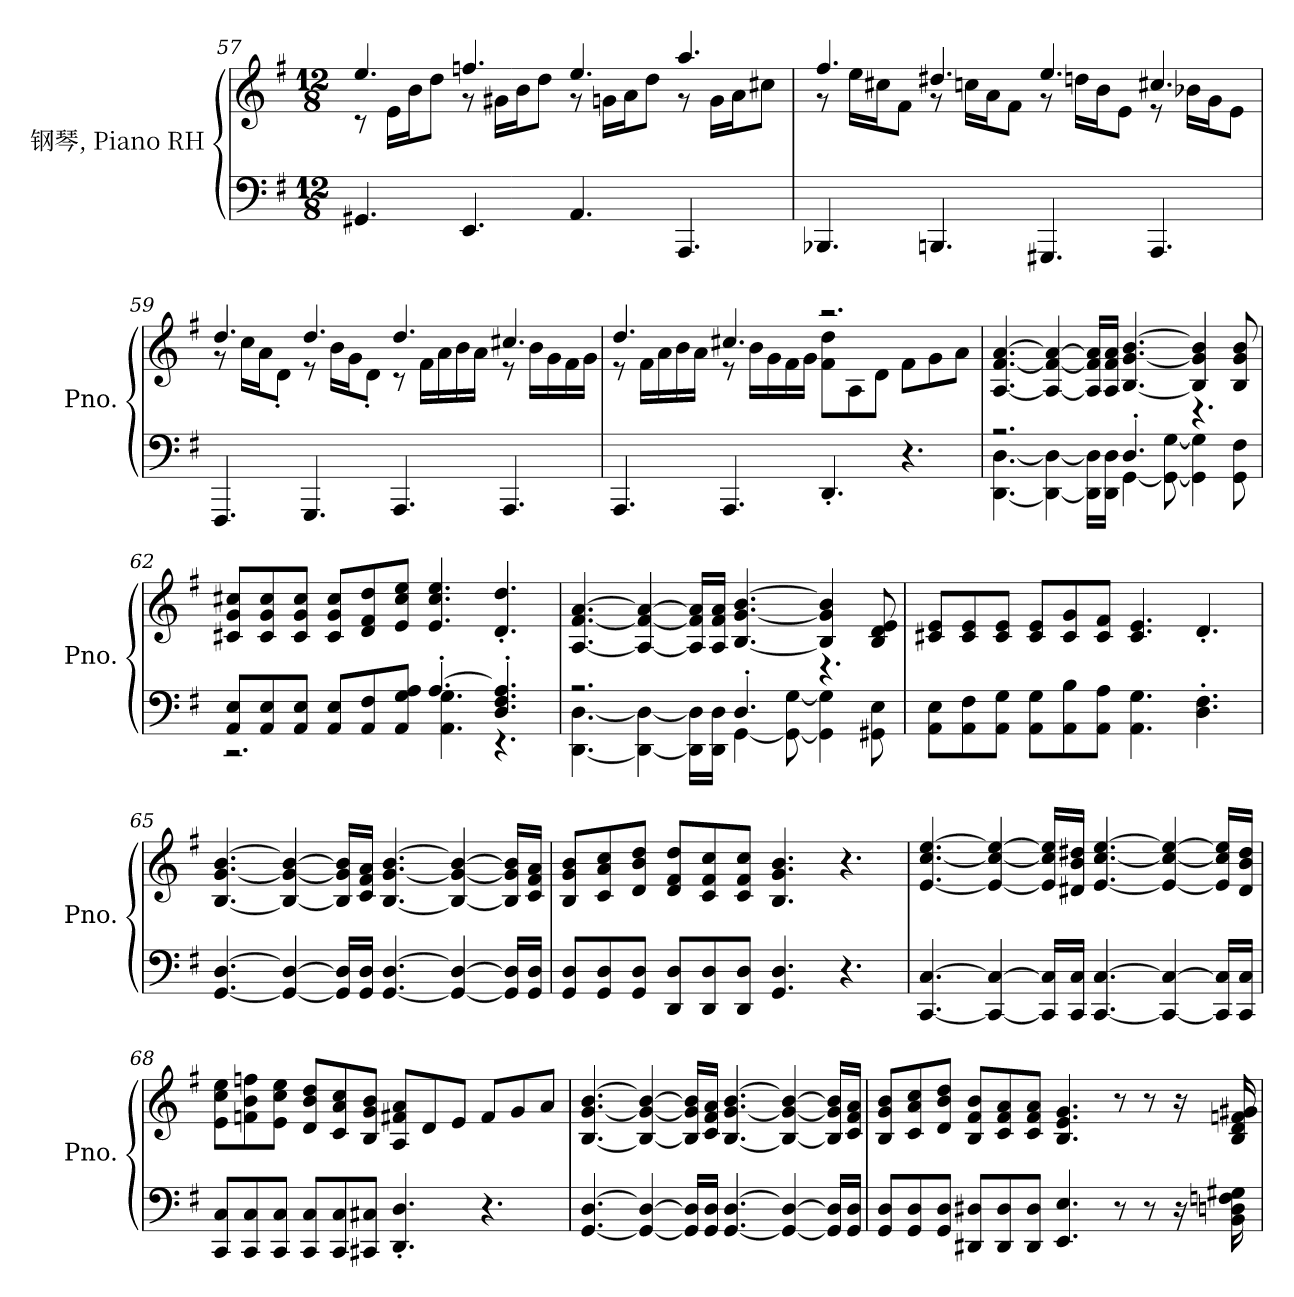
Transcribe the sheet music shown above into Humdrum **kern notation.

**kern	**kern
*part1	*part1
*staff2	*staff1
*I"钢琴, Piano RH	*
*I'Pno.	*
*clefF4	*clefG2
*k[f#]	*k[f#]
*M12/8	*M12/8
*MM92	*MM92
=57	=57
*	*^
4.GG#X/	4.ee/	8r
.	.	16e\LL
.	.	16b\J
.	.	8dd\J
4.EE/	4.ffn/	8r
.	.	16g#X\LL
.	.	16b\J
.	.	8dd\J
4.AA/	4.ee/	8r
.	.	16gn\LL
.	.	16a\J
.	.	8dd\J
4.AAA/	4.aa/	8r
.	.	16g\LL
.	.	16a\J
.	.	8cc#X\J
!!LO:LB:g=z	!!
=58	=58	=58
4.BBB-X/	4.ff#/	8r
.	.	16ee\LL
.	.	16cc#X\J
.	.	8f#\J
4.BBBn/	4.dd#X/	8r
.	.	16ccn\LL
.	.	16a\J
.	.	8f#\J
4.GGG#X/	4.ee/	8r
.	.	16ddn\LL
.	.	16b\J
.	.	8e\J
4.AAA/	4.cc#X/	8r
.	.	16b-X\LL
.	.	16g\J
.	.	8e\J
=59	=59	=59
4.FFF#/	4.dd/	8r
.	.	16cc\LL
.	.	16a\J
.	.	8d'\J
4.GGG/	4.dd/	8r
.	.	16b\LL
.	.	16g\J
*	*MM95	*
.	.	8d'\J
4.AAA/	4.dd/	8r
.	.	16f#\LL
.	.	16a\
.	.	16b\
.	.	16a\JJ
4.AAA/	4.cc#X/	8r
.	.	16b\LL
.	.	16g\
*	*MM90	*
.	.	16f#\
.	.	16g\JJ
!!LO:LB:g=z	!!
=60	=60	=60
4.AAA/	4.dd/	8r
.	.	16f#\LL
.	.	16a\
.	.	16b\
.	.	16a\JJ
4.AAA/	4.cc#X/	8r
.	.	16b\LL
*	*MM78	*
.	.	16g\
.	.	16f#\
.	.	16g\JJ
4.DD'/	2.r	8f#\ 8dd\L
*	*MM68	*
.	.	8A\
*	*MM88	*
.	.	8d\J
4.r	.	8f#\L
.	.	8g\
.	.	8a\J
*	*v	*v
=61	=61
*^	*
2.r	[4.DD\ [4.D\	[4.A/ [4.f#/ [4.a/
.	4DD\_ 4D\_	4A/_ 4f#/_ 4a/_
.	16DD\] 16D\]LL	16A/] 16f#/] 16a/]LL
.	16DD\ 16D\JJ	16A/ 16f#/ 16a/JJ
4.D'/	[4GG\	[4.B/ [4.g/ [4.b/
.	8GG\_ [8G\	.
4.r	4GG\] 4G\]	4B/] 4g/] 4b/]
.	8GG\ 8F#\	8B/ 8g/ 8b/
=62	=62	=62
8AA/ 8E/L	2.r	8c#X/ 8g/ 8cc#X/L
8AA/ 8E/	.	8c#/ 8g/ 8cc#/
8AA/ 8E/J	.	8c#/ 8g/ 8cc#/J
8AA/ 8E/L	.	8c#/ 8g/ 8cc#/L
8AA/ 8F#/	.	8d/ 8f#/ 8dd/
8AA/ 8G/ 8A/J	.	8e/ 8cc#/ 8ee/J
[4.A'/	4.AA\ 4.G\	4.e/ 4.cc#/ 4.ee/
4.D/' 4.F#/' 4.A/]'	4.r	4.d/' 4.dd/'
!!LO:LB:g=z
=63	=63	=63
*	*	*MM90
2.r	[4.DD\ [4.D\	[4.A/ [4.f#/ [4.a/
.	4DD\_ 4D\_	4A/_ 4f#/_ 4a/_
.	16DD\] 16D\]LL	16A/] 16f#/] 16a/]LL
*	*	*MM71
.	16DD\ 16D\JJ	16A/ 16f#/ 16a/JJ
*	*	*MM90
4.D'/	[4GG\	[4.B/ [4.g/ [4.b/
.	8GG\_ [8G\	.
4.r	4GG\] 4G\]	4B/] 4g/] 4b/]
.	8GG#X\ 8E\	8B/ 8d/ 8e/
*v	*v	*
=64	=64
8AA\ 8E\L	8c#X/ 8e/L
8AA\ 8F#\	8c#/ 8e/
8AA\ 8G\J	8c#/ 8e/J
8AA\ 8G\L	8c#/ 8e/L
8AA\ 8B\	8c#/ 8g/
8AA\ 8A\J	8c#/ 8f#/J
4.AA\ 4.G\	4.c#/ 4.e/
4.D\' 4.F#\'	4.d'/
=65	=65
[4.GG/ [4.D/	[4.B/ [4.g/ [4.b/
4GG/_ 4D/_	4B/_ 4g/_ 4b/_
16GG/] 16D/]LL	16B/] 16g/] 16b/]LL
16GG/ 16D/JJ	16c/ 16f#/ 16a/JJ
[4.GG/ [4.D/	[4.B/ [4.g/ [4.b/
4GG/_ 4D/_	4B/_ 4g/_ 4b/_
16GG/] 16D/]LL	16B/] 16g/] 16b/]LL
16GG/ 16D/JJ	16c/ 16f#/ 16a/JJ
!!LO:LB:g=z
=66	=66
8GG/ 8D/L	8B/ 8g/ 8b/L
8GG/ 8D/	8c/ 8a/ 8cc/
8GG/ 8D/J	8d/ 8b/ 8dd/J
8DD/ 8D/L	8d/ 8f#/ 8dd/L
*	*MM83
8DD/ 8D/	8c/ 8f#/ 8cc/
8DD/ 8D/J	8c/ 8f#/ 8cc/J
4.GG/ 4.D/	4.B/ 4.g/ 4.b/
4.r	4.r
=67	=67
[4.CC/ [4.C/	[4.e/ [4.cc/ [4.ee/
4CC/_ 4C/_	4e/_ 4cc/_ 4ee/_
16CC/] 16C/]LL	16e/] 16cc/] 16ee/]LL
16CC/ 16C/JJ	16d#X/ 16b/ 16dd#X/JJ
[4.CC/ [4.C/	[4.e/ [4.cc/ [4.ee/
4CC/_ 4C/_	4e/_ 4cc/_ 4ee/_
16CC/] 16C/]LL	16e/] 16cc/] 16ee/]LL
16CC/ 16C/JJ	16d#/ 16b/ 16dd#/JJ
=68	=68
8CC/ 8C/L	8e\ 8cc\ 8ee\L
8CC/ 8C/	8fn\ 8b\ 8ffn\
8CC/ 8C/J	8e\ 8cc\ 8ee\J
8CC/ 8C/L	8d/ 8b/ 8dd/L
*	*MM83
8CC/ 8C/	8c/ 8a/ 8cc/
8CC#X/ 8C#X/J	8B/ 8g/ 8b/J
4.DD/' 4.D/'	8A/ 8f#X/ 8a/L
*	*MM75
.	8d/
.	8e/J
4.r	8f#/L
.	8g/
*	*MM75
.	8a/J
!!LO:LB:g=z
=69	=69
*	*MM80
[4.GG/ [4.D/	[4.B/ [4.g/ [4.b/
4GG/_ 4D/_	4B/_ 4g/_ 4b/_
16GG/] 16D/]LL	16B/] 16g/] 16b/]LL
16GG/ 16D/JJ	16c/ 16f#/ 16a/JJ
[4.GG/ [4.D/	[4.B/ [4.g/ [4.b/
4GG/_ 4D/_	4B/_ 4g/_ 4b/_
16GG/] 16D/]LL	16B/] 16g/] 16b/]LL
16GG/ 16D/JJ	16c/ 16f#/ 16a/JJ
=70	=70
8GG/ 8D/L	8B/ 8g/ 8b/L
8GG/ 8D/	8c/ 8a/ 8cc/
8GG/ 8D/J	8d/ 8b/ 8dd/J
8DD#X/ 8D#X/L	8B/ 8f#/ 8b/L
*	*MM77
8DD#/ 8D#/	8c/ 8f#/ 8a/
8DD#/ 8D#/J	8c/ 8f#/ 8a/J
4.EE/ 4.E/	4.B/ 4.e/ 4.g/
*	*MM64
8r	8r
8r	8r
16r	16r
16BB\ 16Dn\ 16Fn\ 16G#X\	16B/ 16d/ 16fn/ 16g#X/
=	=
*-	*-
